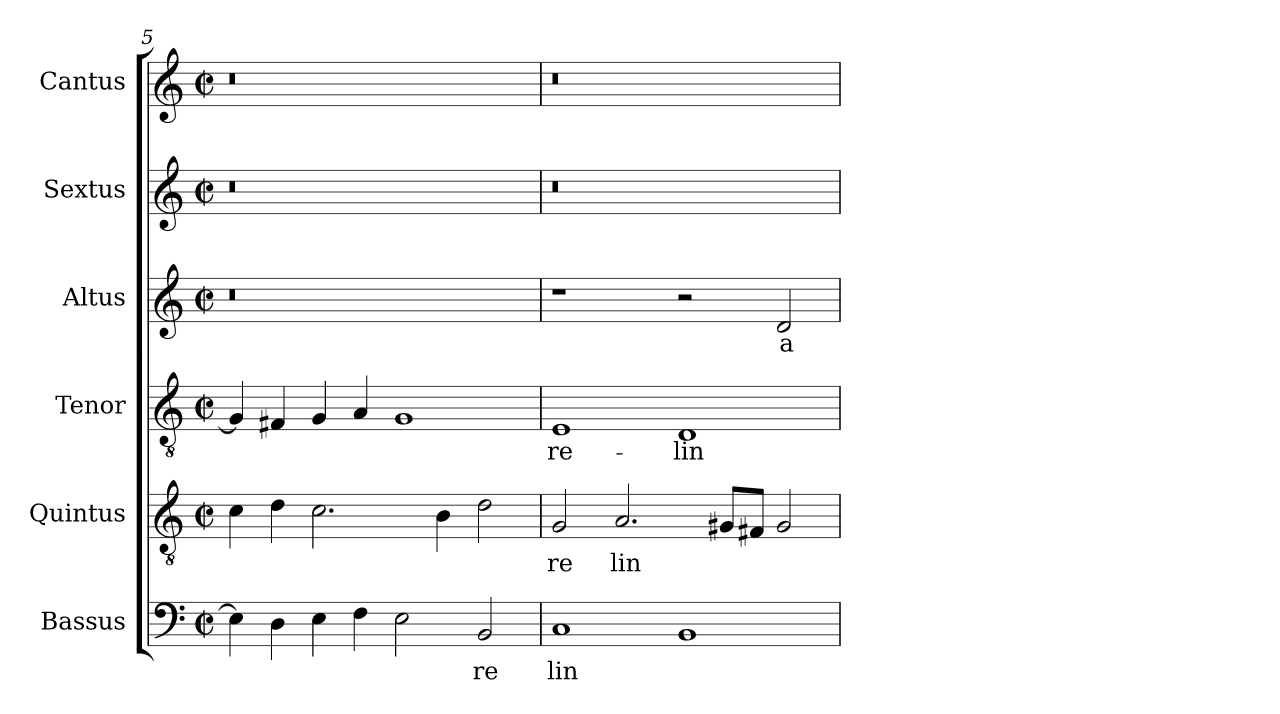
**kern	**text	**kern	**text	**kern	**text	**kern	**text	**kern	**kern
*part6	*part6	*part5	*part5	*part4	*part4	*part3	*part3	*part2	*part1
*staff6	*staff6	*staff5	*staff5	*staff4	*staff4	*staff3	*staff3	*staff2	*staff1
*I"Bassus	*	*I"Quintus	*	*I"Tenor	*	*I"Altus	*	*I"Sextus	*I"Cantus
*clefF4	*	*clefGv2	*	*clefGv2	*	*clefG2	*	*clefG2	*clefG2
*M2/2	*	*M2/2	*	*M2/2	*	*M2/2	*	*M2/2	*M2/2
*met(c|)	*	*met(c|)	*	*met(c|)	*	*met(c|)	*	*met(c|)	*met(c|)
=5	=5	=5	=5	=5	=5	=5	=5	=5	=5
4E\]	.	4c\	.	4G/]	.	0r	.	0r	0r
4D\	.	4d\	.	4F#/	.	.	.	.	.
4E\	.	2.c\	.	4G/	.	.	.	.	.
4F\	.	.	.	4A/	.	.	.	.	.
2E\	.	.	.	1G	.	.	.	.	.
.	.	4B\	.	.	.	.	.	.	.
!	!LO:LY:b:cj	!	!	!	!	!	!	!	!
2BB/	re	2d\	.	.	.	.	.	.	.
!!LO:LB:g=z
=6	=6	=6	=6	=6	=6	=6	=6	=6	=6
!	!LO:LY:b:cj	!	!LO:LY:b:cj	!	!LO:LY:b:cj	!	!	!	!
1C	lin	2G/	-re	1E	-re-	1r	.	0r	0r
!	!	!	!LO:LY:b	!	!	!	!	!	!
.	.	2.A/	lin	.	.	.	.	.	.
!	!	!	!	!	!LO:LY:b:cj	!	!	!	!
1BB	.	.	.	1D	-lin-	2r	.	.	.
.	.	8G#/L	.	.	.	.	.	.	.
.	.	8F#/J	.	.	.	.	.	.	.
!	!	!	!	!	!	!	!LO:LY:b:cj	!	!
.	.	2G#/	.	.	.	2d/	a	.	.
=	=	=	=	=	=	=	=	=	=
*-	*-	*-	*-	*-	*-	*-	*-	*-	*-
